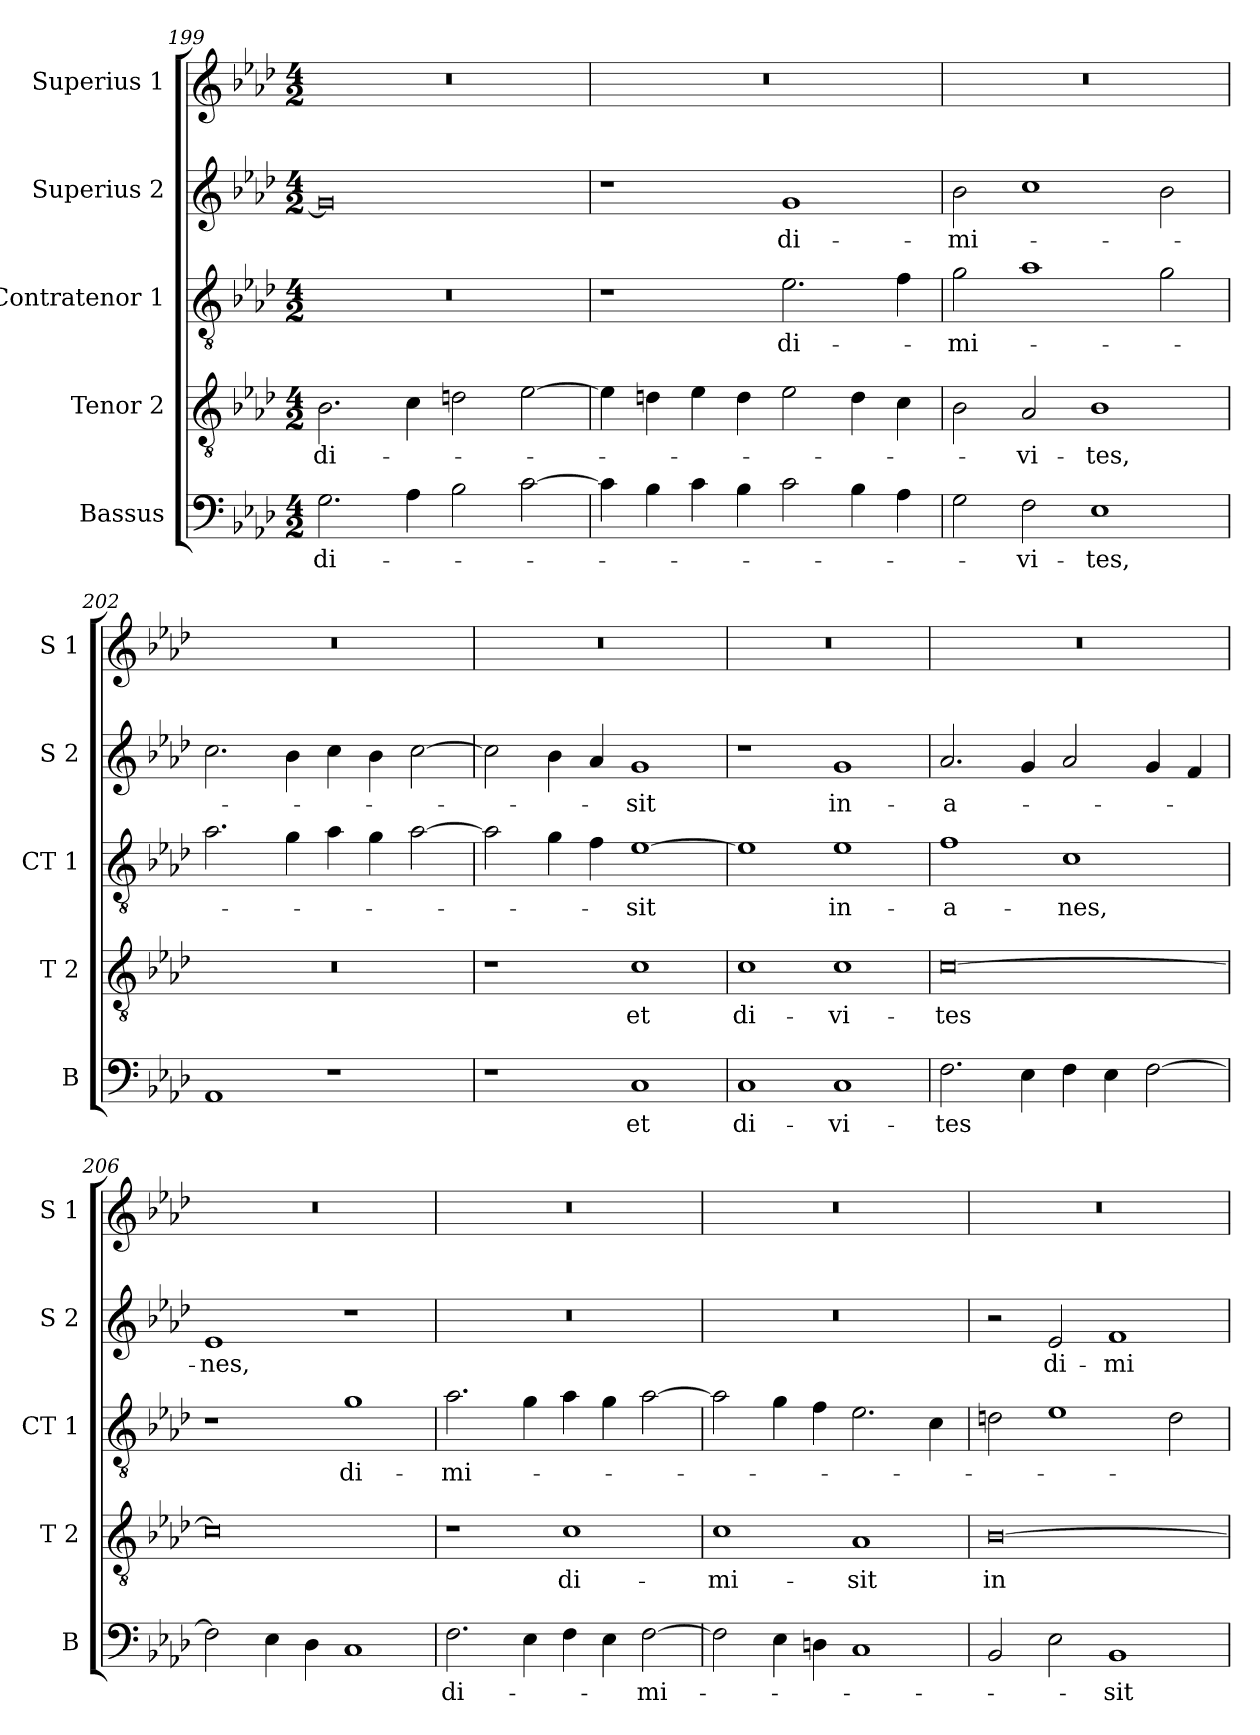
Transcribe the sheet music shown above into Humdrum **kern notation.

**kern	**text	**kern	**text	**kern	**text	**kern	**text	**kern
*part5	*part5	*part4	*part4	*part3	*part3	*part2	*part2	*part1
*staff5	*staff5	*staff4	*staff4	*staff3	*staff3	*staff2	*staff2	*staff1
*I"Bassus	*	*I"Tenor 2	*	*I"Contratenor 1	*	*I"Superius 2	*	*I"Superius  1
*I'B	*	*I'T 2	*	*I'CT 1	*	*I'S 2	*	*I'S 1
*clefF4	*	*clefGv2	*	*clefGv2	*	*clefG2	*	*clefG2
*k[b-e-a-d-]	*	*k[b-e-a-d-]	*	*k[b-e-a-d-]	*	*k[b-e-a-d-]	*	*k[b-e-a-d-]
*A-:	*	*A-:	*	*A-:	*	*A-:	*	*A-:
*M4/2	*	*M4/2	*	*M4/2	*	*M4/2	*	*M4/2
=199	=199	=199	=199	=199	=199	=199	=199	=199
!	!LO:LY:b	!	!LO:LY:b	!	!	!	!	!
2.G\	di-	2.B-\	di-	0r	.	0g]	.	0r
4A-\	.	4c\	.	.	.	.	.	.
2B-\	.	2dn\	.	.	.	.	.	.
[2c\	.	[2e-\	.	.	.	.	.	.
!!LO:LB:g=z
=200	=200	=200	=200	=200	=200	=200	=200	=200
4c\]	.	4e-\]	.	1r	.	1r	.	0r
4B-\	.	4dn\	.	.	.	.	.	.
4c\	.	4e-\	.	.	.	.	.	.
4B-\	.	4d\	.	.	.	.	.	.
!	!	!	!	!	!LO:LY:b	!	!LO:LY:b	!
2c\	.	2e-\	.	2.e-\	di-	1g	di-	.
4B-\	.	4d\	.	.	.	.	.	.
4A-\	.	4c\	.	4f\	.	.	.	.
=201	=201	=201	=201	=201	=201	=201	=201	=201
!	!	!	!	!	!LO:LY:b	!	!LO:LY:b	!
2G\	.	2B-\	.	2g\	-mi-	2b-\	-mi-	0r
!	!LO:LY:b	!	!LO:LY:b	!	!	!	!	!
2F\	-vi-	2A-/	-vi-	1a-	.	1cc	.	.
!	!LO:LY:b	!	!LO:LY:b	!	!	!	!	!
1E-	-tes,	1B-	-tes,	.	.	.	.	.
.	.	.	.	2g\	.	2b-\	.	.
=202	=202	=202	=202	=202	=202	=202	=202	=202
1AA-	.	0r	.	2.a-\	.	2.cc\	.	0r
.	.	.	.	4g\	.	4b-\	.	.
1r	.	.	.	4a-\	.	4cc\	.	.
.	.	.	.	4g\	.	4b-\	.	.
.	.	.	.	[2a-\	.	[2cc\	.	.
=203	=203	=203	=203	=203	=203	=203	=203	=203
1r	.	1r	.	2a-\]	.	2cc\]	.	0r
.	.	.	.	4g\	.	4b-\	.	.
.	.	.	.	4f\	.	4a-/	.	.
!	!LO:LY:b	!	!LO:LY:b	!	!LO:LY:b	!	!LO:LY:b	!
1C	et	1c	et	[1e-	-sit	1g	-sit	.
=204	=204	=204	=204	=204	=204	=204	=204	=204
!	!LO:LY:b	!	!LO:LY:b	!	!	!	!	!
1C	di-	1c	di-	1e-]	.	1r	.	0r
!	!LO:LY:b	!	!LO:LY:b	!	!LO:LY:b	!	!LO:LY:b	!
1C	-vi-	1c	-vi-	1e-	in-	1g	in-	.
!!LO:LB:g=z
=205	=205	=205	=205	=205	=205	=205	=205	=205
!	!LO:LY:b	!	!LO:LY:b	!	!LO:LY:b	!	!LO:LY:b	!
2.F\	-tes	[0c	-tes	1f	-a-	2.a-/	-a-	0r
4E-\	.	.	.	.	.	4g/	.	.
!	!	!	!	!	!LO:LY:b	!	!	!
4F\	.	.	.	1c	-nes,	2a-/	.	.
4E-\	.	.	.	.	.	.	.	.
[2F\	.	.	.	.	.	4g/	.	.
.	.	.	.	.	.	4f/	.	.
=206	=206	=206	=206	=206	=206	=206	=206	=206
!	!	!	!	!	!	!	!LO:LY:b	!
2F\]	.	0c]	.	1r	.	1e-	-nes,	0r
4E-\	.	.	.	.	.	.	.	.
4D-\	.	.	.	.	.	.	.	.
!	!	!	!	!	!LO:LY:b	!	!	!
1C	.	.	.	1g	di-	1r	.	.
=207	=207	=207	=207	=207	=207	=207	=207	=207
!	!LO:LY:b	!	!	!	!LO:LY:b	!	!	!
2.F\	di-	1r	.	2.a-\	-mi-	0r	.	0r
4E-\	.	.	.	4g\	.	.	.	.
!	!	!	!LO:LY:b	!	!	!	!	!
4F\	.	1c	di-	4a-\	.	.	.	.
4E-\	.	.	.	4g\	.	.	.	.
!	!LO:LY:b	!	!	!	!	!	!	!
[2F\	-mi-	.	.	[2a-\	.	.	.	.
=208	=208	=208	=208	=208	=208	=208	=208	=208
!	!	!	!LO:LY:b	!	!	!	!	!
2F\]	.	1c	-mi-	2a-\]	.	0r	.	0r
4E-\	.	.	.	4g\	.	.	.	.
4Dn\	.	.	.	4f\	.	.	.	.
!	!	!	!LO:LY:b	!	!	!	!	!
1C	.	1A-	-sit	2.e-\	.	.	.	.
.	.	.	.	4c\	.	.	.	.
=209	=209	=209	=209	=209	=209	=209	=209	=209
!	!	!	!LO:LY:b	!	!	!	!	!
2BB-/	.	[0B-	in-	2dn\	.	2r	.	0r
!	!	!	!	!	!	!	!LO:LY:b	!
2E-\	.	.	.	1e-	.	2e-/	di-	.
!	!LO:LY:b	!	!	!	!	!	!LO:LY:b	!
1BB-	-sit	.	.	.	.	1f	-mi-	.
.	.	.	.	2d\	.	.	.	.
=	=	=	=	=	=	=	=	=
*-	*-	*-	*-	*-	*-	*-	*-	*-
